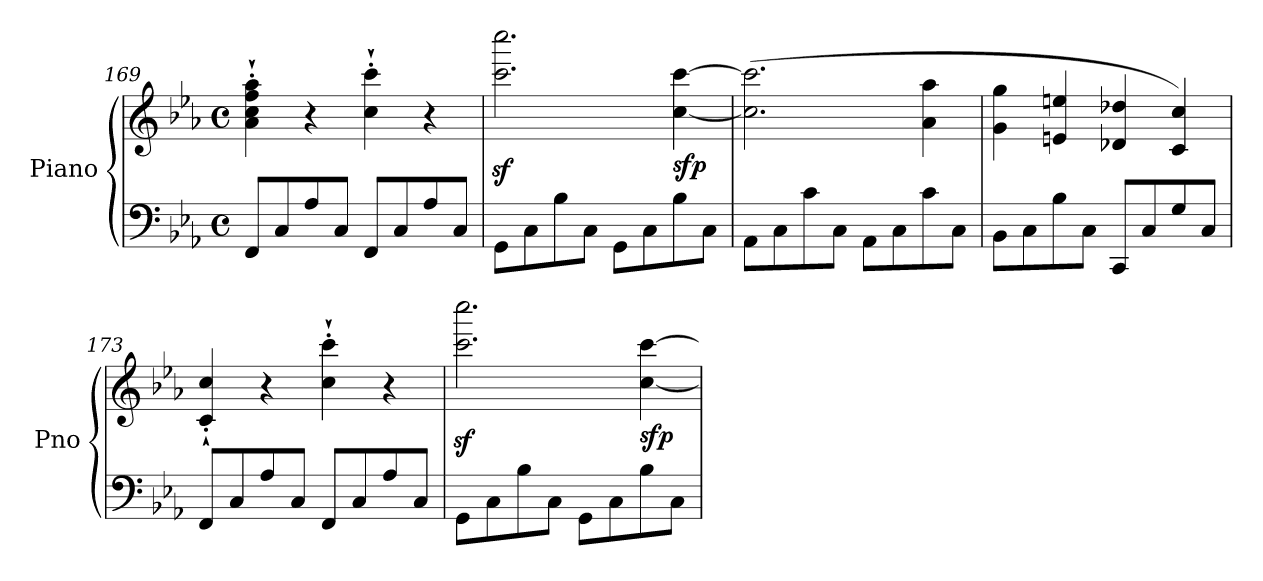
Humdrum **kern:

**kern	**kern	**dynam
*part1	*part1	*part1
*staff2	*staff1	*staff1/2
*I"Piano	*	*
*I'Pno	*	*
*clefF4	*clefG2	*
*k[b-e-a-]	*k[b-e-a-]	*
*M4/4	*M4/4	*
*met(c)	*met(c)	*
=169	=169	=169
!	!	!LO:DY:b
8FF/L	4a-\'` 4cc\'` 4ff\'` 4aa-\'`	other-dynamics
8C/	.	.
8A-/	4r	.
8C/J	.	.
8FF/L	4cc\'` 4ccc\'`	.
8C/	.	.
8A-/	4r	.
8C/J	.	.
=170	=170	=170
8GG\L	2.ccc\z< 2.cccc\z<	.
8C\	.	.
8B-\	.	.
8C\J	.	.
8GG\L	.	.
8C\	.	.
!	!	!LO:DY:b
8B-\	[4cc\ [4ccc\	sfp
8C\J	.	.
!!LO:LB:g=z
=171	=171	=171
8AA-\L	(>2.cc\] 2.ccc\]	.
8C\	.	.
8c\	.	.
8C\J	.	.
8AA-\L	.	.
8C\	.	.
8c\	4a-\ 4aa-\	.
8C\J	.	.
=172	=172	=172
8BB-\L	4g\ 4gg\	.
8C\	.	.
8B-\	4en/ 4een/	.
8C\J	.	.
8CC/L	4d-X/ 4dd-X/	.
8C/	.	.
8G/	4c/ 4cc/)	.
8C/J	.	.
=173	=173	=173
!	!	!LO:DY:b
8FF/L	4c/'` 4cc/'`	other-dynamics
8C/	.	.
8A-/	4r	.
8C/J	.	.
8FF/L	4cc\'` 4ccc\'`	.
8C/	.	.
8A-/	4r	.
8C/J	.	.
=174	=174	=174
8GG\L	2.ccc\z< 2.cccc\z<	.
8C\	.	.
8B-\	.	.
8C\J	.	.
8GG\L	.	.
8C\	.	.
!	!	!LO:DY:b
8B-\	[4cc\ [4ccc\	sfp
8C\J	.	.
=	=	=
*-	*-	*-
